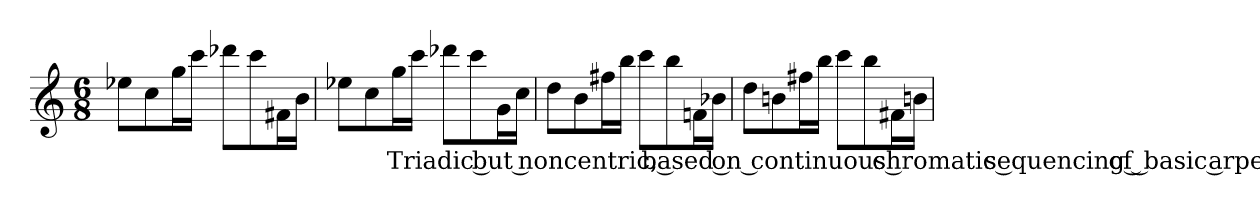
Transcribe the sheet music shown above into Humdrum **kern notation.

**kern	**text
*part1	*part1
*staff1	*staff1
*clefG2	*
*k[]	*
*M6/8	*
*MM90	*
=1	=1
8ee-XL	.
8cc	.
16ggL	.
16cccJJ	.
8ddd-XL	.
8ccc	.
16f#XL	.
16bJJ	.
=2	=2
8ee-XL	.
8cc	.
16ggL	Triadic but noncentric, based on continuous chromatic sequencing of basic arpeggio figure
16cccJJ	.
8ddd-XL	.
8ccc	.
16gL	.
16ccJJ	.
=3	=3
8ddL	.
8b	.
16ff#XL	.
16bbJJ	.
8cccL	.
8bb	.
16fnL	.
16b-XJJ	.
=4	=4
8ddL	.
8bn	.
16ff#XL	.
16bbJJ	.
8cccL	.
8bb	.
16f#XL	.
16bnJJ	.
=	=
*-	*-
